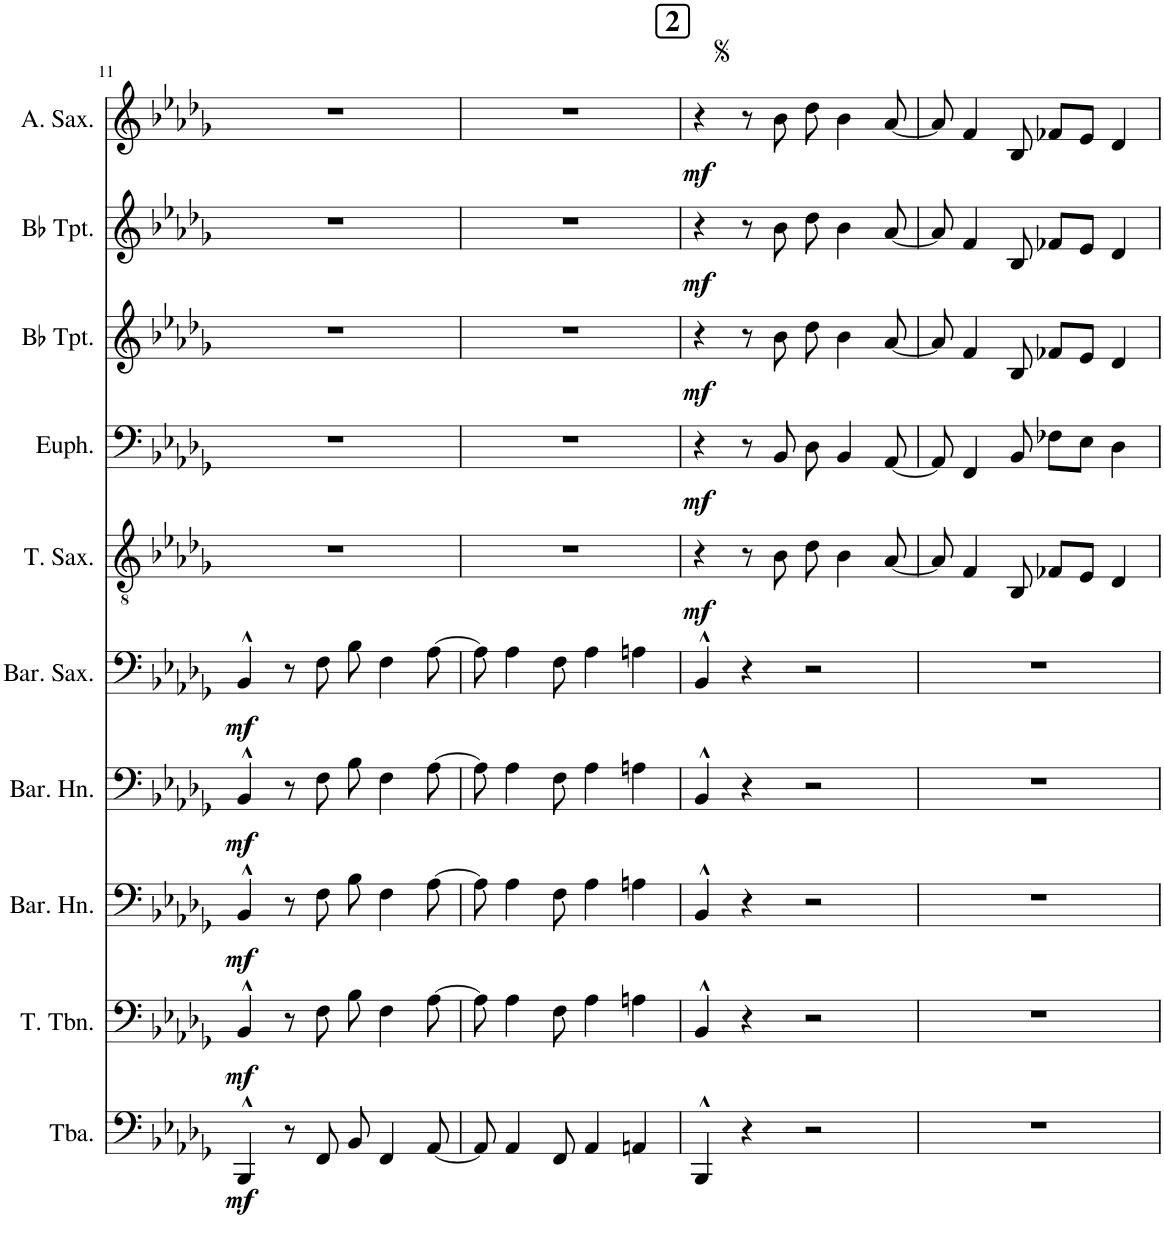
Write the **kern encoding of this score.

**kern	**dynam	**kern	**dynam	**kern	**dynam	**kern	**dynam	**kern	**dynam	**kern	**dynam	**kern	**dynam	**kern	**dynam	**kern	**dynam	**kern	**dynam
*part10	*part10	*part9	*part9	*part8	*part8	*part7	*part7	*part6	*part6	*part5	*part5	*part4	*part4	*part3	*part3	*part2	*part2	*part1	*part1
*staff10	*staff10	*staff9	*staff9	*staff8	*staff8	*staff7	*staff7	*staff6	*staff6	*staff5	*staff5	*staff4	*staff4	*staff3	*staff3	*staff2	*staff2	*staff1	*staff1
*I"Tuba	*	*I"Tenor Trombone	*	*I"C Baritone Horn	*	*I"Bb Valve Trombone	*	*I"Baritone Saxophone	*	*I"Tenor Saxophone	*	*I"Euphonium	*	*I"Bb Trumpet	*	*I"Bb Trumpet	*	*I"Alto Saxophone	*
*I'Tba.	*	*I'T. Tbn.	*	*I'Bar. Hn.	*	*	*	*I'Bar. Sax.	*	*I'T. Sax.	*	*I'Euph.	*	*I'Bb Tpt.	*	*I'Bb Tpt.	*	*I'A. Sax.	*
!!LO:PB:g=z
*clefF4	*	*clefF4	*	*clefF4	*	*clefF4	*	*clefF4	*	*clefGv2	*	*clefF4	*	*clefG2	*	*clefG2	*	*clefG2	*
*	*	*	*	*ITrd4c7	*	*ITrd4c7	*	*ITrd12c21	*	*ITrd8c14	*	*	*	*ITrd1c2	*	*ITrd1c2	*	*ITrd5c9	*
*k[b-e-a-d-g-]	*	*k[b-e-a-d-g-]	*	*k[b-e-a-d-g-]	*	*k[b-e-a-d-g-]	*	*k[b-e-a-d-g-]	*	*k[b-e-a-d-g-]	*	*k[b-e-a-d-g-]	*	*k[b-e-a-d-g-]	*	*k[b-e-a-d-g-]	*	*k[b-e-a-d-g-]	*
*M4/4	*	*M4/4	*	*M4/4	*	*M4/4	*	*M4/4	*	*M4/4	*	*M4/4	*	*M4/4	*	*M4/4	*	*M4/4	*
=11	=11	=11	=11	=11	=11	=11	=11	=11	=11	=11	=11	=11	=11	=11	=11	=11	=11	=11	=11
!	!LO:DY:b	!	!LO:DY:b	!	!LO:DY:b	!	!LO:DY:b	!	!LO:DY:b	!	!	!	!	!	!	!	!	!	!
4BBB-^^/	mf	4BB-^^/	mf	4BB-^^/	mf	4BB-^^/	mf	4BB-^^/	mf	1r	.	1r	.	1r	.	1r	.	1r	.
8r	.	8r	.	8r	.	8r	.	8r	.	.	.	.	.	.	.	.	.	.	.
8FF/	.	8F\	.	8F\	.	8F\	.	8F\	.	.	.	.	.	.	.	.	.	.	.
8BB-/	.	8B-\	.	8B-\	.	8B-\	.	8B-\	.	.	.	.	.	.	.	.	.	.	.
4FF/	.	4F\	.	4F\	.	4F\	.	4F\	.	.	.	.	.	.	.	.	.	.	.
[8AA-/	.	[8A-\	.	[8A-\	.	[8A-\	.	[8A-\	.	.	.	.	.	.	.	.	.	.	.
=12	=12	=12	=12	=12	=12	=12	=12	=12	=12	=12	=12	=12	=12	=12	=12	=12	=12	=12	=12
8AA-/]	.	8A-\]	.	8A-\]	.	8A-\]	.	8A-\]	.	1r	.	1r	.	1r	.	1r	.	1r	.
4AA-/	.	4A-\	.	4A-\	.	4A-\	.	4A-\	.	.	.	.	.	.	.	.	.	.	.
8FF/	.	8F\	.	8F\	.	8F\	.	8F\	.	.	.	.	.	.	.	.	.	.	.
4AA-/	.	4A-\	.	4A-\	.	4A-\	.	4A-\	.	.	.	.	.	.	.	.	.	.	.
4AAn/	.	4An\	.	4An\	.	4An\	.	4An\	.	.	.	.	.	.	.	.	.	.	.
!!LO:REH:place=s1:a:B:cj:fs=14:t=2
=13	=13	=13	=13	=13	=13	=13	=13	=13	=13	=13	=13	=13	=13	=13	=13	=13	=13	=13	=13
!	!	!	!	!	!	!	!	!	!	!	!LO:DY:b	!	!LO:DY:b	!	!LO:DY:b	!	!LO:DY:b	!	!LO:DY:b
4BBB-^^/	.	4BB-^^/	.	4BB-^^/	.	4BB-^^/	.	4BB-^^/	.	4r	mf	4r	mf	4r	mf	4r	mf	4r	mf
4r	.	4r	.	4r	.	4r	.	4r	.	8r	.	8r	.	8r	.	8r	.	8r	.
.	.	.	.	.	.	.	.	.	.	8B-\	.	8BB-/	.	8b-\	.	8b-\	.	8b-\	.
2r	.	2r	.	2r	.	2r	.	2r	.	8d-\	.	8D-\	.	8dd-\	.	8dd-\	.	8dd-\	.
.	.	.	.	.	.	.	.	.	.	4B-\	.	4BB-/	.	4b-\	.	4b-\	.	4b-\	.
.	.	.	.	.	.	.	.	.	.	[8A-/	.	[8AA-/	.	[8a-/	.	[8a-/	.	[8a-/	.
=14	=14	=14	=14	=14	=14	=14	=14	=14	=14	=14	=14	=14	=14	=14	=14	=14	=14	=14	=14
1r	.	1r	.	1r	.	1r	.	1r	.	8A-/]	.	8AA-/]	.	8a-/]	.	8a-/]	.	8a-/]	.
.	.	.	.	.	.	.	.	.	.	4F/	.	4FF/	.	4f/	.	4f/	.	4f/	.
.	.	.	.	.	.	.	.	.	.	8BB-/	.	8BB-/	.	8B-/	.	8B-/	.	8B-/	.
.	.	.	.	.	.	.	.	.	.	8F-X/L	.	8F-X\L	.	8f-X/L	.	8f-X/L	.	8f-X/L	.
.	.	.	.	.	.	.	.	.	.	8E-/J	.	8E-\J	.	8e-/J	.	8e-/J	.	8e-/J	.
.	.	.	.	.	.	.	.	.	.	4D-/	.	4D-\	.	4d-/	.	4d-/	.	4d-/	.
=	=	=	=	=	=	=	=	=	=	=	=	=	=	=	=	=	=	=	=
*-	*-	*-	*-	*-	*-	*-	*-	*-	*-	*-	*-	*-	*-	*-	*-	*-	*-	*-	*-
